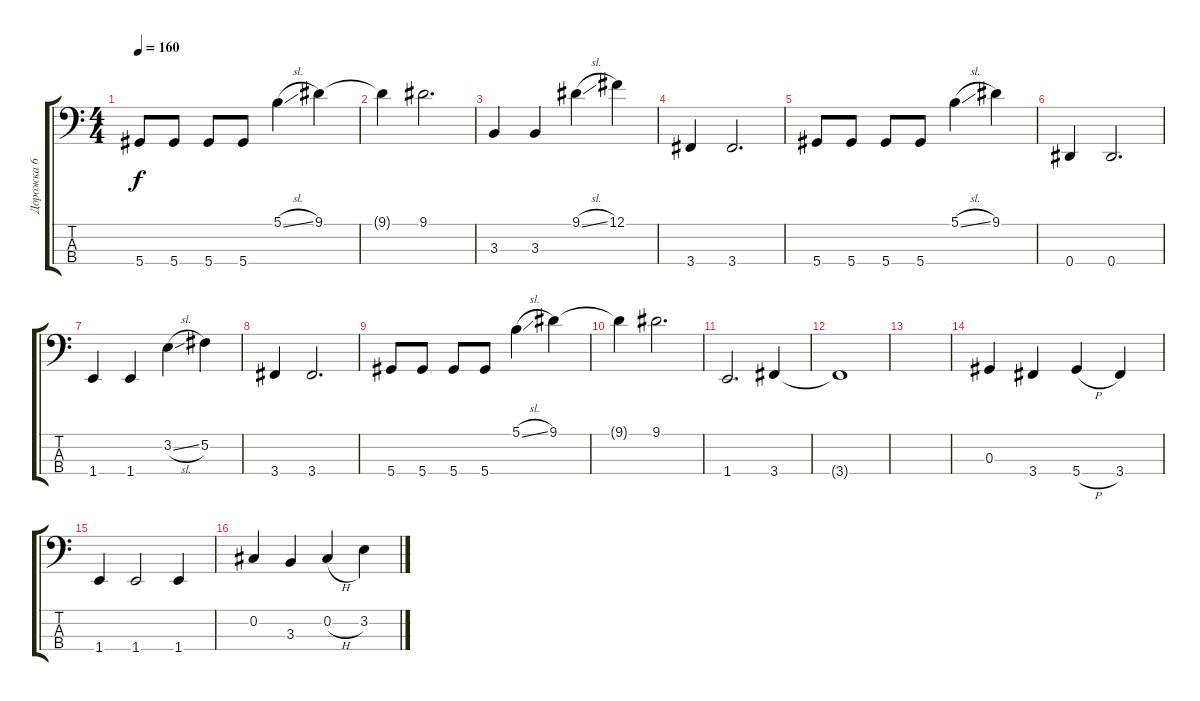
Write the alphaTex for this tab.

\track ("Дорожка 6" "Дорожка 6") {instrument electricbassfinger}
\staff {score tabs}
\tuning (Gb2 Db2 Ab1 Eb1) {hide}
\ts (4 4)
\tempo 160
\clef f4
\ks c
5.4.8{dy f} 5.4.8 5.4.8 5.4.8 5.1{sl}.4 9.1.4 |
9.1{t}.4 9.1.2{d} |
3.3.4 3.3.4 9.1{sl}.4 12.1.4 |
3.4.4 3.4.2{d} |
5.4.8 5.4.8 5.4.8 5.4.8 5.1{sl}.4 9.1.4 |
0.4.4 0.4.2{d} |
1.4.4 1.4.4 3.2{sl}.4 5.2.4 |
3.4.4 3.4.2{d} |
5.4.8 5.4.8 5.4.8 5.4.8 5.1{sl}.4 9.1.4 |
9.1{t}.4 9.1.2{d} |
1.4.2{d} 3.4.4 |
3.4{t}.1 |
|
0.3.4 3.4.4 5.4{h}.4 3.4.4 |
1.4.4 1.4.2 1.4.4 |
0.2.4 3.3.4 0.2{h}.4 3.2.4
